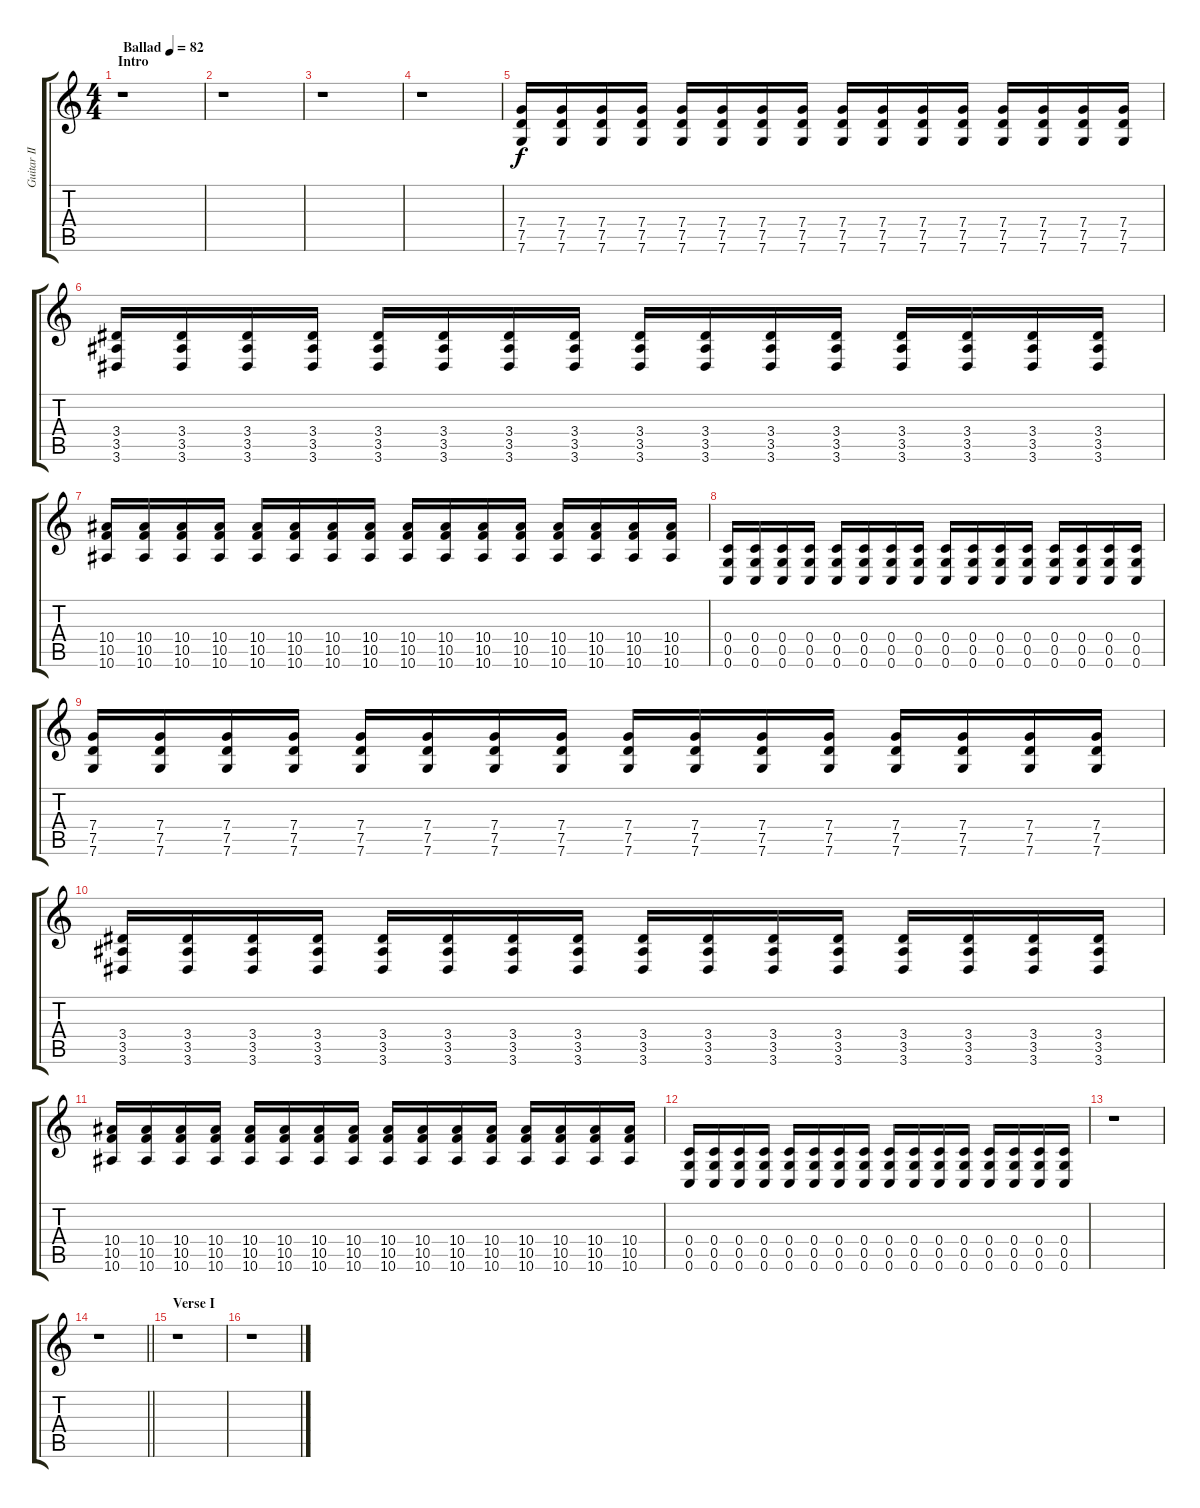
\track ("Guitar II - Paul Landers" "Guitar II ") {instrument distortionguitar}
\staff {score tabs}
\tuning (D4 A3 F3 C3 G2 C2) {hide}
\ts (4 4)
\section ("" "Intro")
\tempo (82 "Ballad")
\clef g2
\ks c
r.1{dy f instrument distortionguitar} |
r.1 |
r.1 |
r.1 |
(7.4 7.5 7.6).16 (7.4 7.5 7.6).16 (7.4 7.5 7.6).16 (7.4 7.5 7.6).16 (7.4 7.5 7.6).16 (7.4 7.5 7.6).16 (7.4 7.5 7.6).16 (7.4 7.5 7.6).16 (7.4 7.5 7.6).16 (7.4 7.5 7.6).16 (7.4 7.5 7.6).16 (7.4 7.5 7.6).16 (7.4 7.5 7.6).16 (7.4 7.5 7.6).16 (7.4 7.5 7.6).16 (7.4 7.5 7.6).16 |
(3.4 3.5 3.6).16 (3.4 3.5 3.6).16 (3.4 3.5 3.6).16 (3.4 3.5 3.6).16 (3.4 3.5 3.6).16 (3.4 3.5 3.6).16 (3.4 3.5 3.6).16 (3.4 3.5 3.6).16 (3.4 3.5 3.6).16 (3.4 3.5 3.6).16 (3.4 3.5 3.6).16 (3.4 3.5 3.6).16 (3.4 3.5 3.6).16 (3.4 3.5 3.6).16 (3.4 3.5 3.6).16 (3.4 3.5 3.6).16 |
(10.4 10.5 10.6).16 (10.4 10.5 10.6).16 (10.4 10.5 10.6).16 (10.4 10.5 10.6).16 (10.4 10.5 10.6).16 (10.4 10.5 10.6).16 (10.4 10.5 10.6).16 (10.4 10.5 10.6).16 (10.4 10.5 10.6).16 (10.4 10.5 10.6).16 (10.4 10.5 10.6).16 (10.4 10.5 10.6).16 (10.4 10.5 10.6).16 (10.4 10.5 10.6).16 (10.4 10.5 10.6).16 (10.4 10.5 10.6).16 |
(0.4 0.5 0.6).16 (0.4 0.5 0.6).16 (0.4 0.5 0.6).16 (0.4 0.5 0.6).16 (0.4 0.5 0.6).16 (0.4 0.5 0.6).16 (0.4 0.5 0.6).16 (0.4 0.5 0.6).16 (0.4 0.5 0.6).16 (0.4 0.5 0.6).16 (0.4 0.5 0.6).16 (0.4 0.5 0.6).16 (0.4 0.5 0.6).16 (0.4 0.5 0.6).16 (0.4 0.5 0.6).16 (0.4 0.5 0.6).16 |
(7.4 7.5 7.6).16 (7.4 7.5 7.6).16 (7.4 7.5 7.6).16 (7.4 7.5 7.6).16 (7.4 7.5 7.6).16 (7.4 7.5 7.6).16 (7.4 7.5 7.6).16 (7.4 7.5 7.6).16 (7.4 7.5 7.6).16 (7.4 7.5 7.6).16 (7.4 7.5 7.6).16 (7.4 7.5 7.6).16 (7.4 7.5 7.6).16 (7.4 7.5 7.6).16 (7.4 7.5 7.6).16 (7.4 7.5 7.6).16 |
(3.4 3.5 3.6).16 (3.4 3.5 3.6).16 (3.4 3.5 3.6).16 (3.4 3.5 3.6).16 (3.4 3.5 3.6).16 (3.4 3.5 3.6).16 (3.4 3.5 3.6).16 (3.4 3.5 3.6).16 (3.4 3.5 3.6).16 (3.4 3.5 3.6).16 (3.4 3.5 3.6).16 (3.4 3.5 3.6).16 (3.4 3.5 3.6).16 (3.4 3.5 3.6).16 (3.4 3.5 3.6).16 (3.4 3.5 3.6).16 |
(10.4 10.5 10.6).16 (10.4 10.5 10.6).16 (10.4 10.5 10.6).16 (10.4 10.5 10.6).16 (10.4 10.5 10.6).16 (10.4 10.5 10.6).16 (10.4 10.5 10.6).16 (10.4 10.5 10.6).16 (10.4 10.5 10.6).16 (10.4 10.5 10.6).16 (10.4 10.5 10.6).16 (10.4 10.5 10.6).16 (10.4 10.5 10.6).16 (10.4 10.5 10.6).16 (10.4 10.5 10.6).16 (10.4 10.5 10.6).16 |
(0.4 0.5 0.6).16 (0.4 0.5 0.6).16 (0.4 0.5 0.6).16 (0.4 0.5 0.6).16 (0.4 0.5 0.6).16 (0.4 0.5 0.6).16 (0.4 0.5 0.6).16 (0.4 0.5 0.6).16 (0.4 0.5 0.6).16 (0.4 0.5 0.6).16 (0.4 0.5 0.6).16 (0.4 0.5 0.6).16 (0.4 0.5 0.6).16 (0.4 0.5 0.6).16 (0.4 0.5 0.6).16 (0.4 0.5 0.6).16 |
r.1 |
\barLineRight lightlight
r.1 |
\section ("" "Verse I")
r.1 |
r.1
